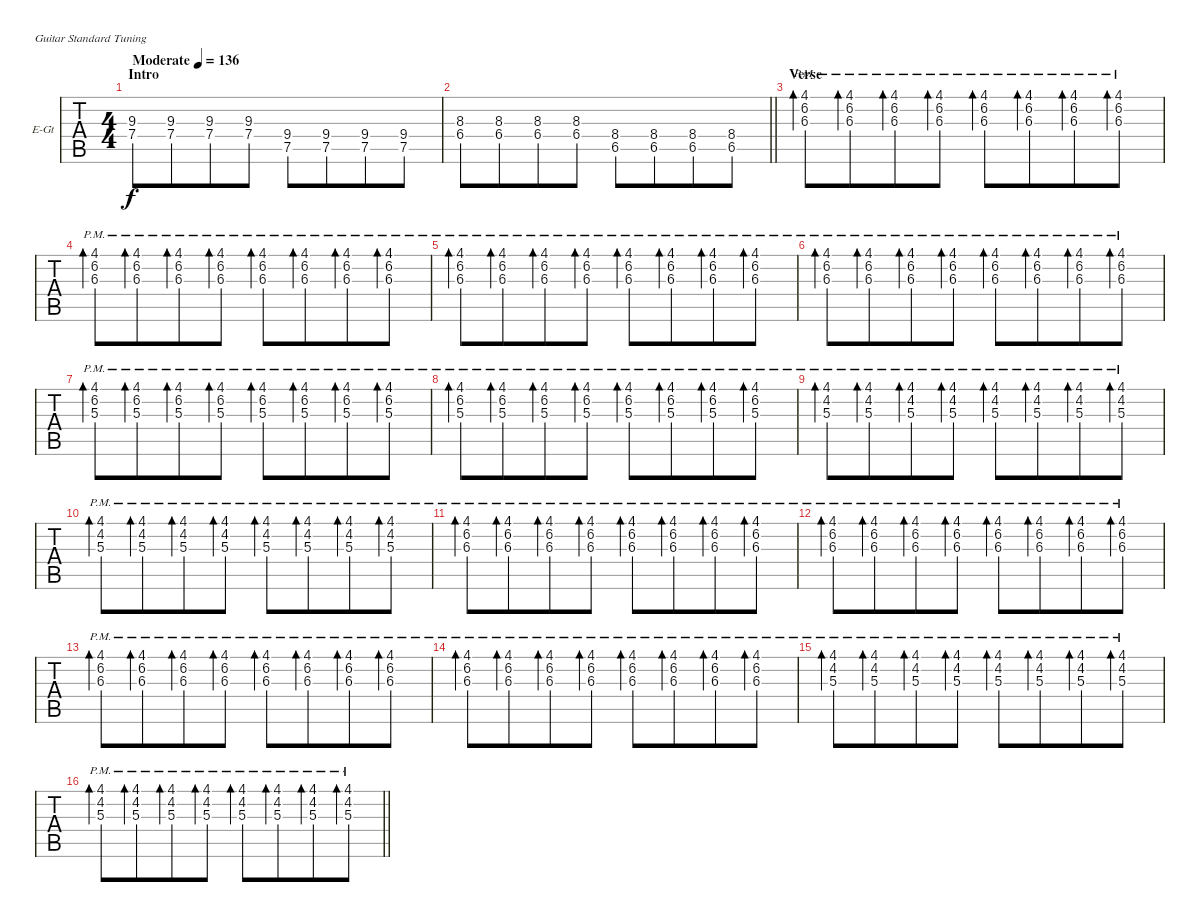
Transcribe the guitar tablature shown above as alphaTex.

\bracketExtendMode groupsimilarinstruments
\firstSystemTrackNameOrientation horizontal
\otherSystemsTrackNameOrientation horizontal
\track ("Nick" "E-Gt") {instrument overdrivenguitar}
\staff {tabs}
\tuning (E4 B3 G3 D3 A2 E2)
\ts (4 4)
\beaming (8 4 4)
\section ("" "Intro")
\tempo (136 "Moderate")
\clef g2
\ks ab
(9.3 7.4).8{dy f instrument overdrivenguitar} (9.3 7.4).8 (9.3 7.4).8 (9.3 7.4).8 (9.4 7.5).8 (9.4 7.5).8 (9.4 7.5).8 (9.4 7.5).8 |
\barLineRight lightlight
(8.3 6.4).8 (8.3 6.4).8 (8.3 6.4).8 (8.3 6.4).8 (8.4 6.5).8 (8.4 6.5).8 (8.4 6.5).8 (8.4 6.5).8 |
\section ("" "Verse")
(4.1{hac pm} 6.2{hac pm} 6.3{hac pm}).8{bd 60} (4.1{hac pm} 6.2{hac pm} 6.3{hac pm}).8{bd 60} (4.1{hac pm} 6.2{hac pm} 6.3{hac pm}).8{bd 60} (4.1{hac pm} 6.2{hac pm} 6.3{hac pm}).8{bd 60} (4.1{hac pm} 6.2{hac pm} 6.3{hac pm}).8{bd 60} (4.1{hac pm} 6.2{hac pm} 6.3{hac pm}).8{bd 60} (4.1{hac pm} 6.2{hac pm} 6.3{hac pm}).8{bd 60} (4.1{hac pm} 6.2{hac pm} 6.3{hac pm}).8{bd 60} |
(4.1{hac pm} 6.2{hac pm} 6.3{hac pm}).8{bd 60} (4.1{hac pm} 6.2{hac pm} 6.3{hac pm}).8{bd 60} (4.1{hac pm} 6.2{hac pm} 6.3{hac pm}).8{bd 60} (4.1{hac pm} 6.2{hac pm} 6.3{hac pm}).8{bd 60} (4.1{hac pm} 6.2{hac pm} 6.3{hac pm}).8{bd 60} (4.1{hac pm} 6.2{hac pm} 6.3{hac pm}).8{bd 60} (4.1{hac pm} 6.2{hac pm} 6.3{hac pm}).8{bd 60} (4.1{hac pm} 6.2{hac pm} 6.3{hac pm}).8{bd 60} |
(4.1{hac pm} 6.2{hac pm} 6.3{hac pm}).8{bd 60} (4.1{hac pm} 6.2{hac pm} 6.3{hac pm}).8{bd 60} (4.1{hac pm} 6.2{hac pm} 6.3{hac pm}).8{bd 60} (4.1{hac pm} 6.2{hac pm} 6.3{hac pm}).8{bd 60} (4.1{hac pm} 6.2{hac pm} 6.3{hac pm}).8{bd 60} (4.1{hac pm} 6.2{hac pm} 6.3{hac pm}).8{bd 60} (4.1{hac pm} 6.2{hac pm} 6.3{hac pm}).8{bd 60} (4.1{hac pm} 6.2{hac pm} 6.3{hac pm}).8{bd 60} |
(4.1{hac pm} 6.2{hac pm} 6.3{hac pm}).8{bd 60} (4.1{hac pm} 6.2{hac pm} 6.3{hac pm}).8{bd 60} (4.1{hac pm} 6.2{hac pm} 6.3{hac pm}).8{bd 60} (4.1{hac pm} 6.2{hac pm} 6.3{hac pm}).8{bd 60} (4.1{hac pm} 6.2{hac pm} 6.3{hac pm}).8{bd 60} (4.1{hac pm} 6.2{hac pm} 6.3{hac pm}).8{bd 60} (4.1{hac pm} 6.2{hac pm} 6.3{hac pm}).8{bd 60} (4.1{hac pm} 6.2{hac pm} 6.3{hac pm}).8{bd 60} |
(4.1{hac pm} 6.2{hac pm} 5.3{hac pm}).8{bd 60} (4.1{hac pm} 6.2{hac pm} 5.3{hac pm}).8{bd 60} (4.1{hac pm} 6.2{hac pm} 5.3{hac pm}).8{bd 60} (4.1{hac pm} 6.2{hac pm} 5.3{hac pm}).8{bd 60} (4.1{hac pm} 6.2{hac pm} 5.3{hac pm}).8{bd 60} (4.1{hac pm} 6.2{hac pm} 5.3{hac pm}).8{bd 60} (4.1{hac pm} 6.2{hac pm} 5.3{hac pm}).8{bd 60} (4.1{hac pm} 6.2{hac pm} 5.3{hac pm}).8{bd 60} |
(4.1{hac pm} 6.2{hac pm} 5.3{hac pm}).8{bd 60} (4.1{hac pm} 6.2{hac pm} 5.3{hac pm}).8{bd 60} (4.1{hac pm} 6.2{hac pm} 5.3{hac pm}).8{bd 60} (4.1{hac pm} 6.2{hac pm} 5.3{hac pm}).8{bd 60} (4.1{hac pm} 6.2{hac pm} 5.3{hac pm}).8{bd 60} (4.1{hac pm} 6.2{hac pm} 5.3{hac pm}).8{bd 60} (4.1{hac pm} 6.2{hac pm} 5.3{hac pm}).8{bd 60} (4.1{hac pm} 6.2{hac pm} 5.3{hac pm}).8{bd 60} |
(4.1{hac pm} 4.2{hac pm} 5.3{hac pm}).8{bd 60} (4.1{hac pm} 4.2{hac pm} 5.3{hac pm}).8{bd 60} (4.1{hac pm} 4.2{hac pm} 5.3{hac pm}).8{bd 60} (4.1{hac pm} 4.2{hac pm} 5.3{hac pm}).8{bd 60} (4.1{hac pm} 4.2{hac pm} 5.3{hac pm}).8{bd 60} (4.1{hac pm} 4.2{hac pm} 5.3{hac pm}).8{bd 60} (4.1{hac pm} 4.2{hac pm} 5.3{hac pm}).8{bd 60} (4.1{hac pm} 4.2{hac pm} 5.3{hac pm}).8{bd 60} |
(4.1{hac pm} 4.2{hac pm} 5.3{hac pm}).8{bd 60} (4.1{hac pm} 4.2{hac pm} 5.3{hac pm}).8{bd 60} (4.1{hac pm} 4.2{hac pm} 5.3{hac pm}).8{bd 60} (4.1{hac pm} 4.2{hac pm} 5.3{hac pm}).8{bd 60} (4.1{hac pm} 4.2{hac pm} 5.3{hac pm}).8{bd 60} (4.1{hac pm} 4.2{hac pm} 5.3{hac pm}).8{bd 60} (4.1{hac pm} 4.2{hac pm} 5.3{hac pm}).8{bd 60} (4.1{hac pm} 4.2{hac pm} 5.3{hac pm}).8{bd 60} |
(4.1{hac pm} 6.2{hac pm} 6.3{hac pm}).8{bd 60} (4.1{hac pm} 6.2{hac pm} 6.3{hac pm}).8{bd 60} (4.1{hac pm} 6.2{hac pm} 6.3{hac pm}).8{bd 60} (4.1{hac pm} 6.2{hac pm} 6.3{hac pm}).8{bd 60} (4.1{hac pm} 6.2{hac pm} 6.3{hac pm}).8{bd 60} (4.1{hac pm} 6.2{hac pm} 6.3{hac pm}).8{bd 60} (4.1{hac pm} 6.2{hac pm} 6.3{hac pm}).8{bd 60} (4.1{hac pm} 6.2{hac pm} 6.3{hac pm}).8{bd 60} |
(4.1{hac pm} 6.2{hac pm} 6.3{hac pm}).8{bd 60} (4.1{hac pm} 6.2{hac pm} 6.3{hac pm}).8{bd 60} (4.1{hac pm} 6.2{hac pm} 6.3{hac pm}).8{bd 60} (4.1{hac pm} 6.2{hac pm} 6.3{hac pm}).8{bd 60} (4.1{hac pm} 6.2{hac pm} 6.3{hac pm}).8{bd 60} (4.1{hac pm} 6.2{hac pm} 6.3{hac pm}).8{bd 60} (4.1{hac pm} 6.2{hac pm} 6.3{hac pm}).8{bd 60} (4.1{hac pm} 6.2{hac pm} 6.3{hac pm}).8{bd 60} |
(4.1{hac pm} 6.2{hac pm} 6.3{hac pm}).8{bd 60} (4.1{hac pm} 6.2{hac pm} 6.3{hac pm}).8{bd 60} (4.1{hac pm} 6.2{hac pm} 6.3{hac pm}).8{bd 60} (4.1{hac pm} 6.2{hac pm} 6.3{hac pm}).8{bd 60} (4.1{hac pm} 6.2{hac pm} 6.3{hac pm}).8{bd 60} (4.1{hac pm} 6.2{hac pm} 6.3{hac pm}).8{bd 60} (4.1{hac pm} 6.2{hac pm} 6.3{hac pm}).8{bd 60} (4.1{hac pm} 6.2{hac pm} 6.3{hac pm}).8{bd 60} |
(4.1{hac pm} 6.2{hac pm} 6.3{hac pm}).8{bd 60} (4.1{hac pm} 6.2{hac pm} 6.3{hac pm}).8{bd 60} (4.1{hac pm} 6.2{hac pm} 6.3{hac pm}).8{bd 60} (4.1{hac pm} 6.2{hac pm} 6.3{hac pm}).8{bd 60} (4.1{hac pm} 6.2{hac pm} 6.3{hac pm}).8{bd 60} (4.1{hac pm} 6.2{hac pm} 6.3{hac pm}).8{bd 60} (4.1{hac pm} 6.2{hac pm} 6.3{hac pm}).8{bd 60} (4.1{hac pm} 6.2{hac pm} 6.3{hac pm}).8{bd 60} |
(4.1{hac pm} 4.2{hac pm} 5.3{hac pm}).8{bd 60} (4.1{hac pm} 4.2{hac pm} 5.3{hac pm}).8{bd 60} (4.1{hac pm} 4.2{hac pm} 5.3{hac pm}).8{bd 60} (4.1{hac pm} 4.2{hac pm} 5.3{hac pm}).8{bd 60} (4.1{hac pm} 4.2{hac pm} 5.3{hac pm}).8{bd 60} (4.1{hac pm} 4.2{hac pm} 5.3{hac pm}).8{bd 60} (4.1{hac pm} 4.2{hac pm} 5.3{hac pm}).8{bd 60} (4.1{hac pm} 4.2{hac pm} 5.3{hac pm}).8{bd 60} |
\barLineRight lightlight
(4.1{hac pm} 4.2{hac pm} 5.3{hac pm}).8{bd 60} (4.1{hac pm} 4.2{hac pm} 5.3{hac pm}).8{bd 60} (4.1{hac pm} 4.2{hac pm} 5.3{hac pm}).8{bd 60} (4.1{hac pm} 4.2{hac pm} 5.3{hac pm}).8{bd 60} (4.1{hac pm} 4.2{hac pm} 5.3{hac pm}).8{bd 60} (4.1{hac pm} 4.2{hac pm} 5.3{hac pm}).8{bd 60} (4.1{hac pm} 4.2{hac pm} 5.3{hac pm}).8{bd 60} (4.1{hac pm} 4.2{hac pm} 5.3{hac pm}).8{bd 60}
